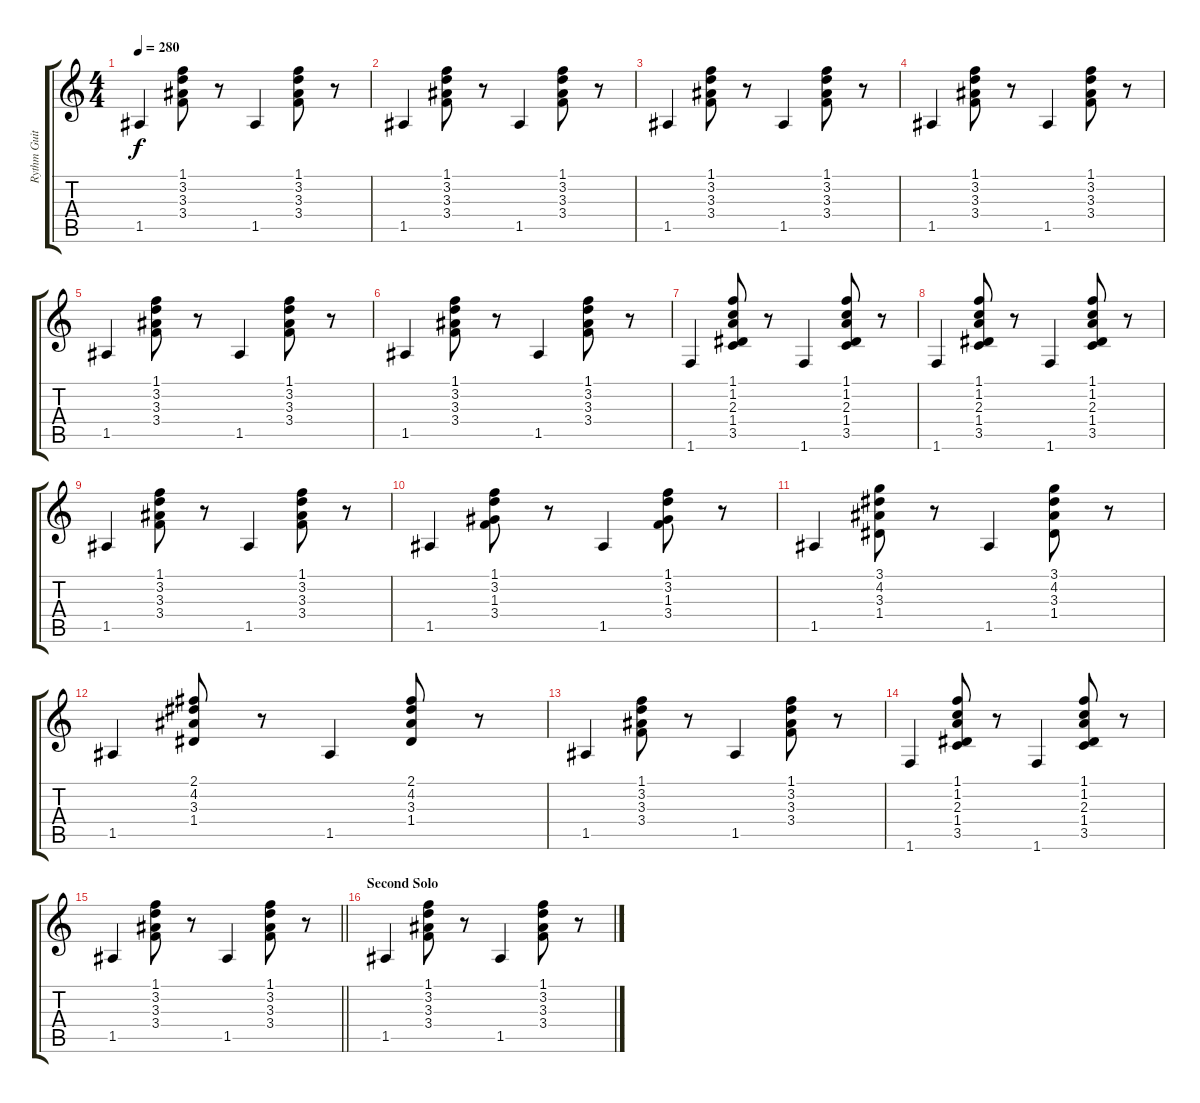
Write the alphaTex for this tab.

\track ("Rythm Guitar" "Rythm Guit") {instrument acousticguitarsteel}
\staff {score tabs}
\tuning (E4 B3 G3 D3 A2 E2) {hide}
\ts (4 4)
\tempo 280
\clef g2
\ks c
1.5.4{dy f} (1.1 3.2 3.3 3.4).8 r.8 1.5.4 (1.1 3.2 3.3 3.4).8 r.8 |
1.5.4 (1.1 3.2 3.3 3.4).8 r.8 1.5.4 (1.1 3.2 3.3 3.4).8 r.8 |
1.5.4 (1.1 3.2 3.3 3.4).8 r.8 1.5.4 (1.1 3.2 3.3 3.4).8 r.8 |
1.5.4 (1.1 3.2 3.3 3.4).8 r.8 1.5.4 (1.1 3.2 3.3 3.4).8 r.8 |
1.5.4 (1.1 3.2 3.3 3.4).8 r.8 1.5.4 (1.1 3.2 3.3 3.4).8 r.8 |
1.5.4 (1.1 3.2 3.3 3.4).8 r.8 1.5.4 (1.1 3.2 3.3 3.4).8 r.8 |
1.6.4 (1.1 1.2 2.3 1.4 3.5).8 r.8 1.6.4 (1.1 1.2 2.3 1.4 3.5).8 r.8 |
1.6.4 (1.1 1.2 2.3 1.4 3.5).8 r.8 1.6.4 (1.1 1.2 2.3 1.4 3.5).8 r.8 |
1.5.4 (1.1 3.2 3.3 3.4).8 r.8 1.5.4 (1.1 3.2 3.3 3.4).8 r.8 |
1.5.4 (1.1 3.2 1.3 3.4).8 r.8 1.5.4 (1.1 3.2 1.3 3.4).8 r.8 |
1.5.4 (3.1 4.2 3.3 1.4).8 r.8 1.5.4 (3.1 4.2 3.3 1.4).8 r.8 |
1.5.4 (2.1 4.2 3.3 1.4).8 r.8 1.5.4 (2.1 4.2 3.3 1.4).8 r.8 |
1.5.4 (1.1 3.2 3.3 3.4).8 r.8 1.5.4 (1.1 3.2 3.3 3.4).8 r.8 |
1.6.4 (1.1 1.2 2.3 1.4 3.5).8 r.8 1.6.4 (1.1 1.2 2.3 1.4 3.5).8 r.8 |
\barLineRight lightlight
1.5.4 (1.1 3.2 3.3 3.4).8 r.8 1.5.4 (1.1 3.2 3.3 3.4).8 r.8 |
\section ("" "Second Solo")
1.5.4 (1.1 3.2 3.3 3.4).8 r.8 1.5.4 (1.1 3.2 3.3 3.4).8 r.8
